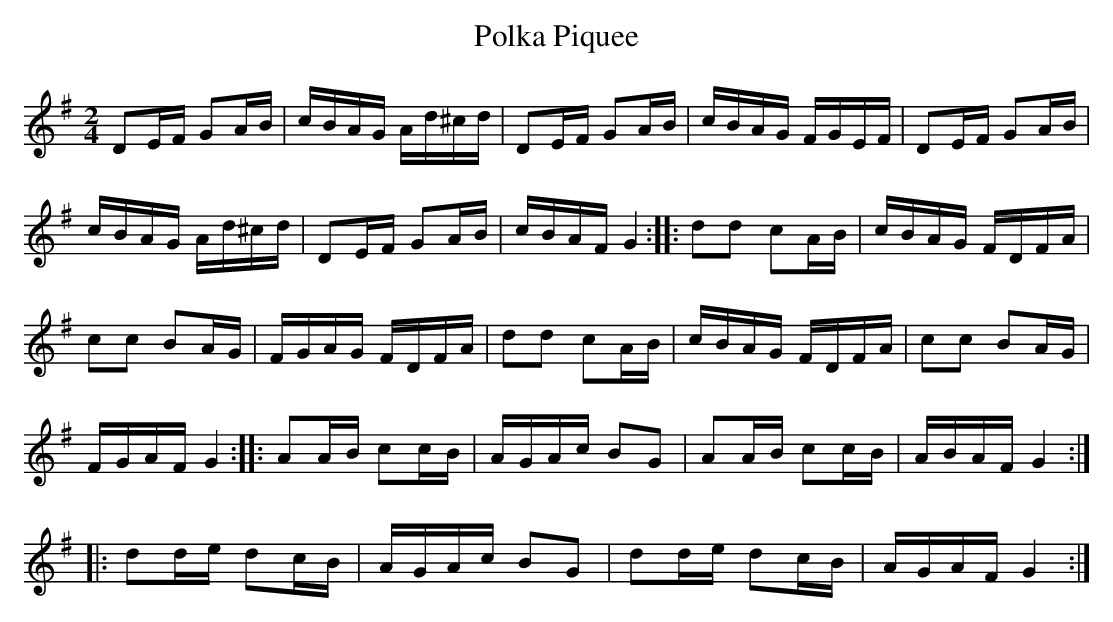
X:1
T:Polka Piquee
M:2/4
L:1/16
K:G
D2EF G2AB | cBAG Ad^cd | D2EF G2AB | cBAG FGEF | D2EF G2AB |
cBAG Ad^cd | D2EF G2AB | cBAF G4 :: d2d2 c2AB | cBAG FDFA |
c2c2 B2AG | FGAG FDFA | d2d2 c2AB | cBAG FDFA | c2c2 B2AG |
FGAF G4 :: A2AB c2cB | AGAc B2G2 | A2AB c2cB | ABAF G4 :|
|: d2de d2cB | AGAc B2G2 | d2de d2cB | AGAF G4 :|
